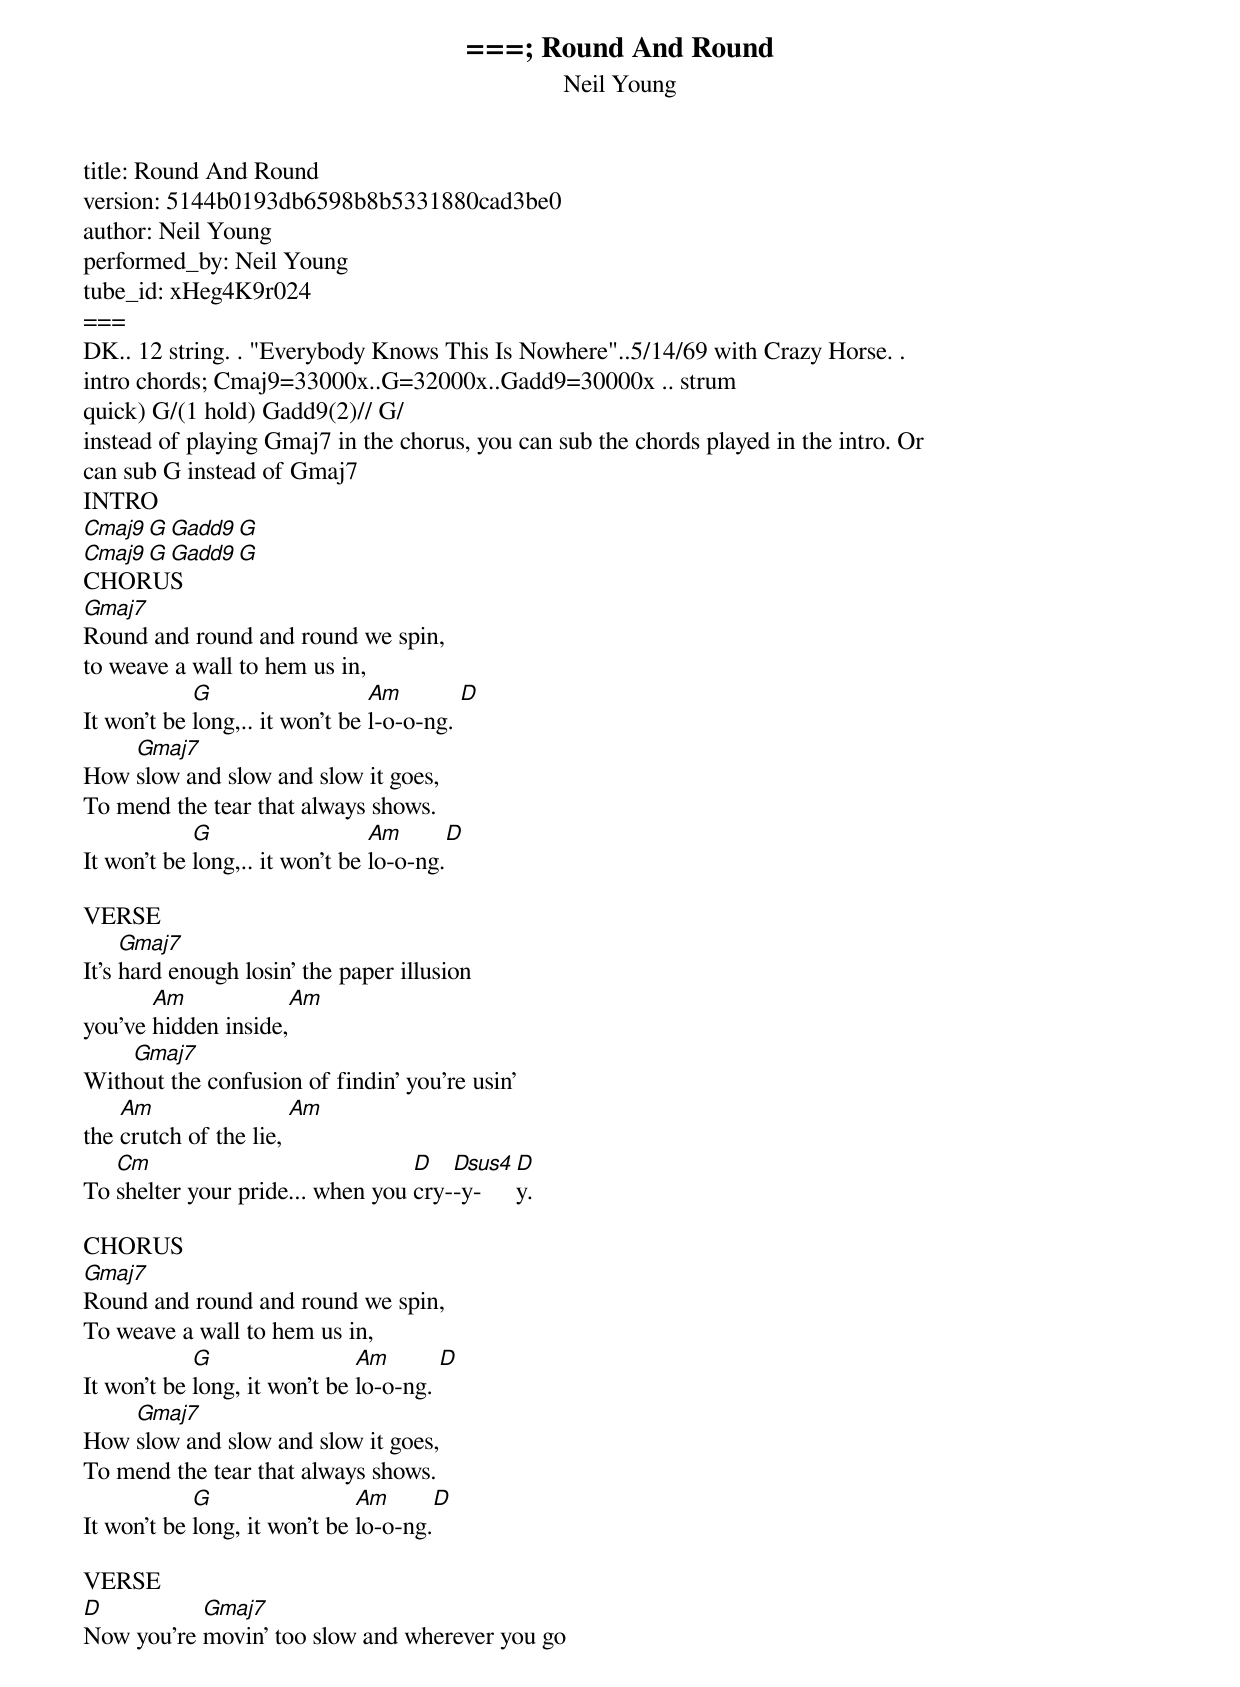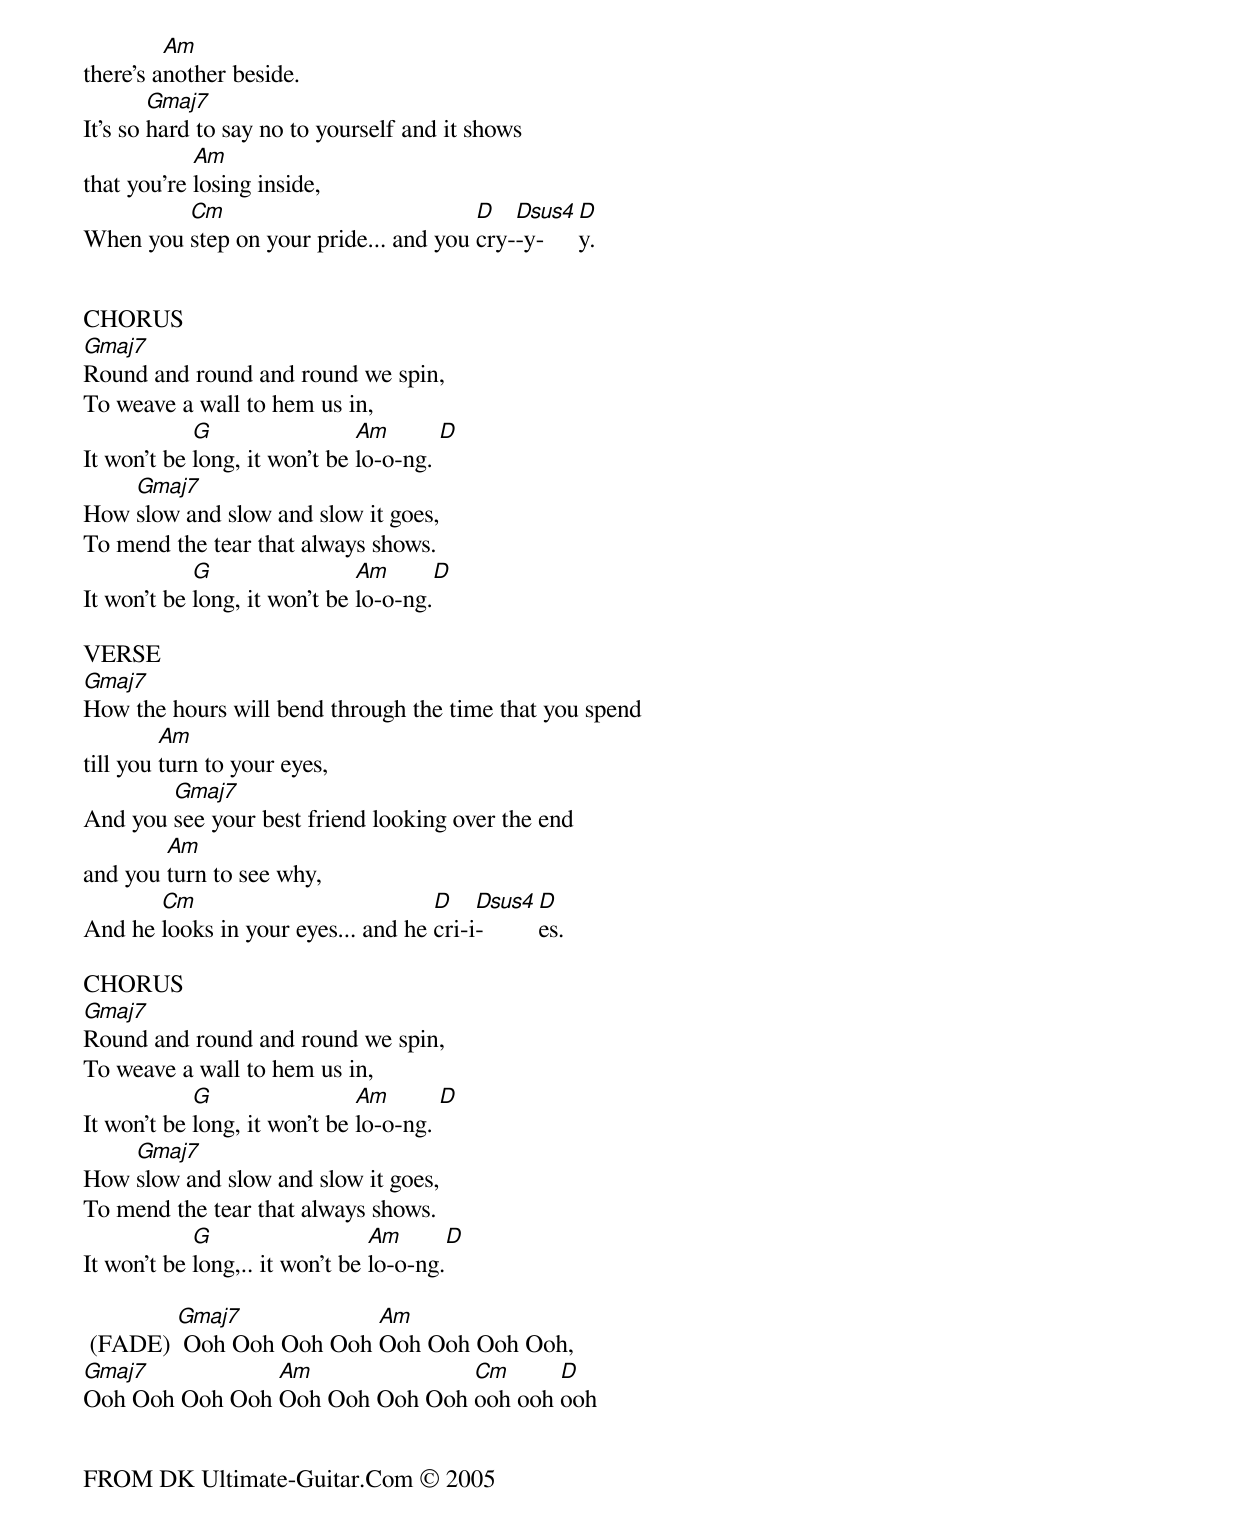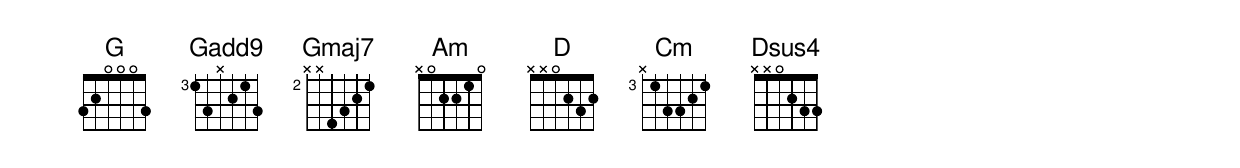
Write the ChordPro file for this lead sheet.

===
title: Round And Round
version: 5144b0193db6598b8b5331880cad3be0
author: Neil Young
performed_by: Neil Young
tube_id: xHeg4K9r024
===
{t:Round And Round}
{st:Neil Young}
{define: Gmaj7 0 2 0 0 0 2 3}
DK.. 12 string. . "Everybody Knows This Is Nowhere"..5/14/69 with Crazy Horse. .
intro chords; Cmaj9=33000x..G=32000x..Gadd9=30000x .. strum
quick) G/(1 hold) Gadd9(2)// G/
instead of playing Gmaj7 in the chorus, you can sub the chords played in the intro. Or
can sub G instead of Gmaj7
INTRO
[Cmaj9][G][Gadd9][G]
[Cmaj9][G][Gadd9][G]
CHORUS
[Gmaj7]Round and round and round we spin,
to weave a wall to hem us in,
It won't be [G]long,.. it won't be [Am]l-o-o-ng. [D]
How [Gmaj7]slow and slow and slow it goes,
To mend the tear that always shows.
It won't be [G]long,.. it won't be [Am]lo-o-ng.[D]

VERSE
It's [Gmaj7]hard enough losin' the paper illusion
you've [Am]hidden inside,[Am]
With[Gmaj7]out the confusion of findin' you're usin'
the [Am]crutch of the lie, [Am]
To [Cm]shelter your pride... when you [D]cry-[Dsus4]-y-[D]y.

CHORUS
[Gmaj7]Round and round and round we spin,
To weave a wall to hem us in,
It won't be [G]long, it won't be [Am]lo-o-ng. [D]
How [Gmaj7]slow and slow and slow it goes,
To mend the tear that always shows.
It won't be [G]long, it won't be [Am]lo-o-ng.[D]

VERSE
[D]Now you're [Gmaj7]movin' too slow and wherever you go
there's a[Am]nother beside.
It's so [Gmaj7]hard to say no to yourself and it shows
that you're [Am]losing inside,
When you [Cm]step on your pride... and you [D]cry-[Dsus4]-y-[D]y.


CHORUS
[Gmaj7]Round and round and round we spin,
To weave a wall to hem us in,
It won't be [G]long, it won't be [Am]lo-o-ng. [D]
How [Gmaj7]slow and slow and slow it goes,
To mend the tear that always shows.
It won't be [G]long, it won't be [Am]lo-o-ng.[D]

VERSE
[Gmaj7]How the hours will bend through the time that you spend
till you [Am]turn to your eyes,
And you [Gmaj7]see your best friend looking over the end
and you [Am]turn to see why,
And he [Cm]looks in your eyes... and he [D]cri-i[Dsus4]-[D]es.

CHORUS
[Gmaj7]Round and round and round we spin,
To weave a wall to hem us in,
It won't be [G]long, it won't be [Am]lo-o-ng. [D]
How [Gmaj7]slow and slow and slow it goes,
To mend the tear that always shows.
It won't be [G]long,.. it won't be [Am]lo-o-ng.[D]

 (FADE) [Gmaj7] Ooh Ooh Ooh Ooh [Am]Ooh Ooh Ooh Ooh,
[Gmaj7]Ooh Ooh Ooh Ooh [Am]Ooh Ooh Ooh Ooh [Cm]ooh ooh [D]ooh


FROM DK Ultimate-Guitar.Com © 2005
